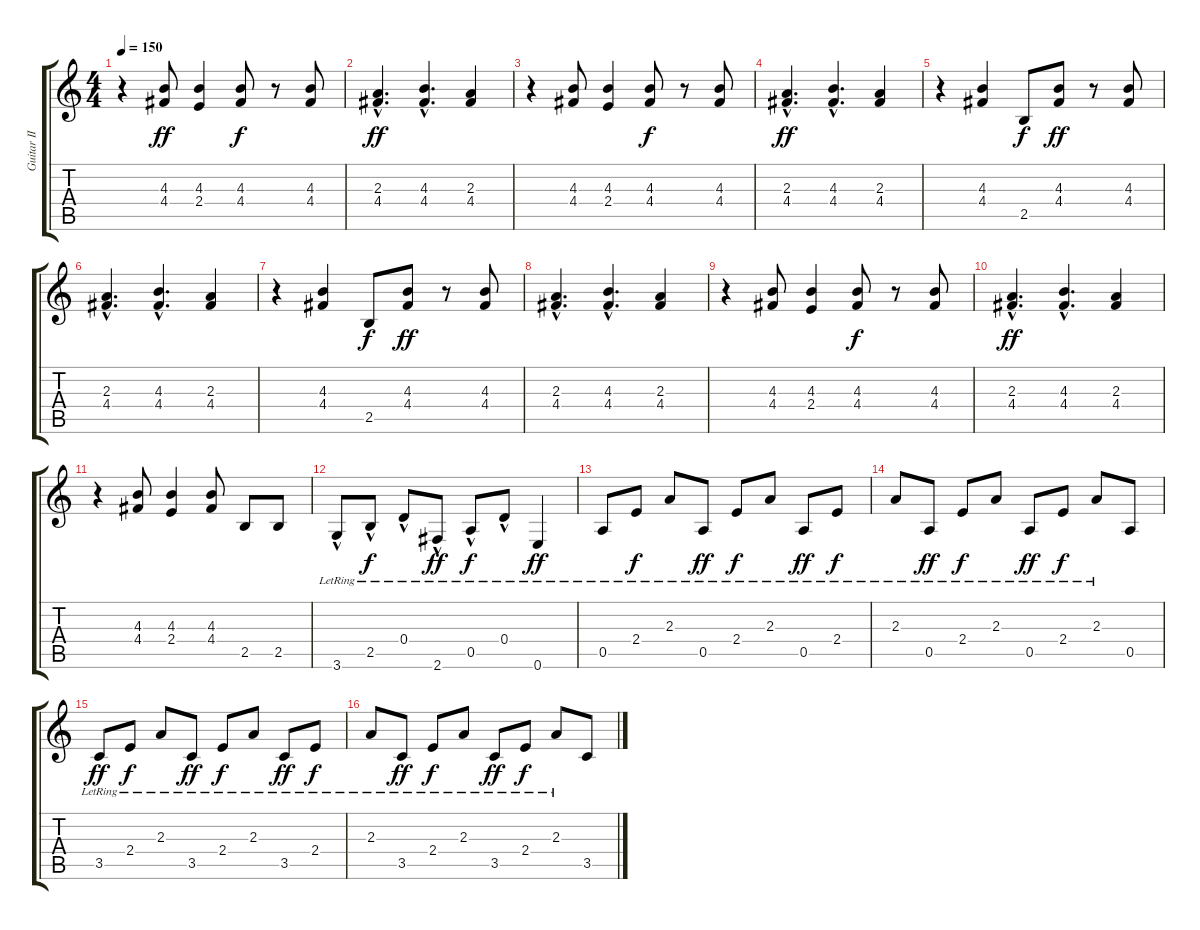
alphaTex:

\track ("Guitar II" "Guitar II") {instrument electricguitarclean}
\staff {score tabs}
\tuning (E4 B3 G3 D3 A2 E2) {hide}
\ts (4 4)
\tempo 150
\clef g2
\ks c
r.4{dy ff} (4.3 4.4).8 (4.3 2.4).4 (4.3 4.4).8{dy f} r.8 (4.3 4.4).8 |
(2.3{hac} 4.4{hac}).4{d dy ff} (4.3{hac} 4.4{hac}).4{d} (2.3 4.4).4 |
r.4 (4.3 4.4).8 (4.3 2.4).4 (4.3 4.4).8{dy f} r.8 (4.3 4.4).8 |
(2.3{hac} 4.4{hac}).4{d dy ff} (4.3{hac} 4.4{hac}).4{d} (2.3 4.4).4 |
r.4 (4.3 4.4).4 2.5.8{dy f} (4.3 4.4).8{dy ff} r.8 (4.3 4.4).8 |
(2.3{hac} 4.4{hac}).4{d} (4.3{hac} 4.4{hac}).4{d} (2.3 4.4).4 |
r.4 (4.3 4.4).4 2.5.8{dy f} (4.3 4.4).8{dy ff} r.8 (4.3 4.4).8 |
(2.3{hac} 4.4{hac}).4{d} (4.3{hac} 4.4{hac}).4{d} (2.3 4.4).4 |
r.4 (4.3 4.4).8 (4.3 2.4).4 (4.3 4.4).8{dy f} r.8 (4.3 4.4).8 |
(2.3{hac} 4.4{hac}).4{d dy ff} (4.3{hac} 4.4{hac}).4{d} (2.3 4.4).4 |
r.4 (4.3 4.4).8 (4.3 2.4).4 (4.3 4.4).8 2.5.8 2.5.8 |
3.6{hac lr}.8 2.5{hac lr}.8{dy f} 0.4{hac lr}.8 2.6{hac lr}.8{dy ff} 0.5{hac lr}.8{dy f} 0.4{hac lr}.8 0.6{lr}.4{dy ff} |
0.5{lr}.8 2.4{lr}.8{dy f} 2.3{lr}.8 0.5{lr}.8{dy ff} 2.4{lr}.8{dy f} 2.3{lr}.8 0.5{lr}.8{dy ff} 2.4{lr}.8{dy f} |
2.3{lr}.8 0.5{lr}.8{dy ff} 2.4{lr}.8{dy f} 2.3{lr}.8 0.5{lr}.8{dy ff} 2.4{lr}.8{dy f} 2.3{lr}.8 0.5.8 |
3.5{lr}.8{dy ff} 2.4{lr}.8{dy f} 2.3{lr}.8 3.5{lr}.8{dy ff} 2.4{lr}.8{dy f} 2.3{lr}.8 3.5{lr}.8{dy ff} 2.4{lr}.8{dy f} |
2.3{lr}.8 3.5{lr}.8{dy ff} 2.4{lr}.8{dy f} 2.3{lr}.8 3.5{lr}.8{dy ff} 2.4{lr}.8{dy f} 2.3{lr}.8 3.5.8
